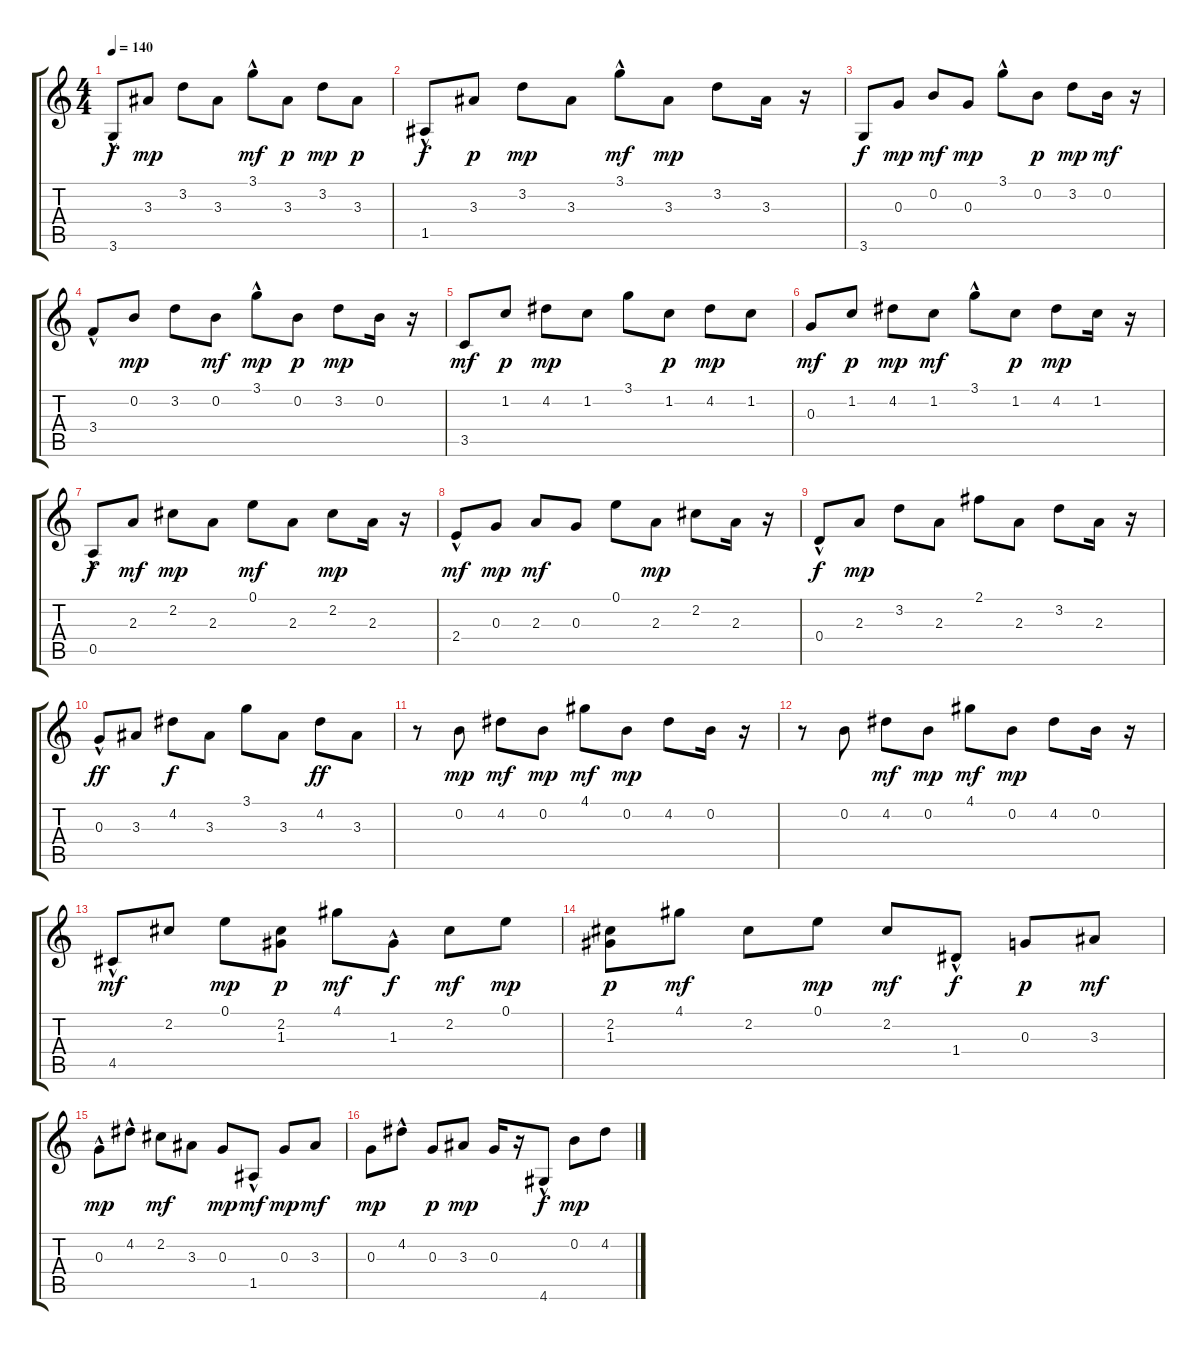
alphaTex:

\track "" {instrument electricbassfinger}
\staff {score tabs}
\tuning (E4 B3 G3 D3 A2 E2) {hide}
\ts (4 4)
\tempo 140
\clef g2
\ks c
3.6{hac}.8{dy f} 3.3.8{dy mp} 3.2.8 3.3.8 3.1{hac}.8{dy mf} 3.3.8{dy p} 3.2.8{dy mp} 3.3.8{dy p} |
1.5{hac}.8{dy f} 3.3.8{dy p} 3.2.8{dy mp} 3.3.8 3.1{hac}.8{dy mf} 3.3.8{dy mp} 3.2.8 3.3.16 r.16 |
3.6.8{dy f} 0.3.8{dy mp} 0.2.8{dy mf} 0.3.8{dy mp} 3.1{hac}.8 0.2.8{dy p} 3.2.8{dy mp} 0.2.16{dy mf} r.16 |
3.4{hac}.8 0.2.8{dy mp} 3.2.8 0.2.8{dy mf} 3.1{hac}.8{dy mp} 0.2.8{dy p} 3.2.8{dy mp} 0.2.16 r.16 |
3.5.8{dy mf} 1.2.8{dy p} 4.2.8{dy mp} 1.2.8 3.1.8 1.2.8{dy p} 4.2.8{dy mp} 1.2.8 |
0.3.8{dy mf} 1.2.8{dy p} 4.2.8{dy mp} 1.2.8{dy mf} 3.1{hac}.8 1.2.8{dy p} 4.2.8{dy mp} 1.2.16 r.16 |
0.5{hac}.8{dy f} 2.3.8{dy mf} 2.2.8{dy mp} 2.3.8 0.1.8{dy mf} 2.3.8 2.2.8{dy mp} 2.3.16 r.16 |
2.4{hac}.8{dy mf} 0.3.8{dy mp} 2.3.8{dy mf} 0.3.8 0.1.8 2.3.8{dy mp} 2.2.8 2.3.16 r.16 |
0.4{hac}.8{dy f} 2.3.8{dy mp} 3.2.8 2.3.8 2.1.8 2.3.8 3.2.8 2.3.16 r.16 |
0.3{hac}.8{dy ff} 3.3.8 4.2.8{dy f} 3.3.8 3.1.8 3.3.8 4.2.8{dy ff} 3.3.8 |
r.8 0.2.8{dy mp} 4.2.8{dy mf} 0.2.8{dy mp} 4.1.8{dy mf} 0.2.8{dy mp} 4.2.8 0.2.16 r.16 |
r.8 0.2.8 4.2.8{dy mf} 0.2.8{dy mp} 4.1.8{dy mf} 0.2.8{dy mp} 4.2.8 0.2.16 r.16 |
4.5{hac}.8{dy mf} 2.2.8 0.1.8{dy mp} (2.2 1.3).8{dy p} 4.1.8{dy mf} 1.3{hac}.8{dy f} 2.2.8{dy mf} 0.1.8{dy mp} |
(2.2 1.3).8{dy p} 4.1.8{dy mf} 2.2.8 0.1.8{dy mp} 2.2.8{dy mf} 1.4{hac}.8{dy f} 0.3.8{dy p} 3.3.8{dy mf} |
0.3{hac}.8{dy mp} 4.2{hac}.8 2.2.8{dy mf} 3.3.8 0.3.8{dy mp} 1.5{hac}.8{dy mf} 0.3.8{dy mp} 3.3.8{dy mf} |
0.3.8{dy mp} 4.2{hac}.8 0.3.8{dy p} 3.3.8{dy mp} 0.3.16 r.16 4.6{hac}.8{dy f} 0.2.8{dy mp} 4.2.8
